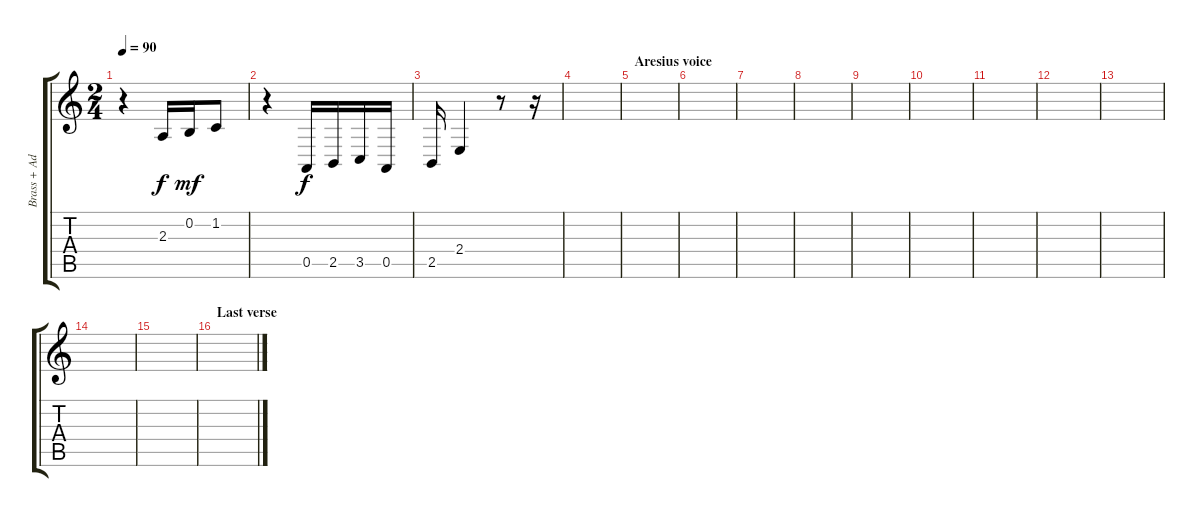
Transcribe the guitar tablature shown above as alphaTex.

\track ("Brass + Addition instruments" "Brass + Ad") {instrument brasssection}
\staff {score tabs}
\tuning (E4 B3 G3 D3 A2 E2) {hide}
\ts (2 4)
\tempo 90
\clef g2
\ks c
r.4{dy f} 2.3.16 0.2.16{dy mf} 1.2.8 |
r.4 0.5.16{dy f} 2.5.16 3.5.16 0.5.16 |
2.5.16 2.4.4 r.8 r.16 |
|
\section ("" "Aresius voice")
|
|
|
|
|
|
|
|
|
|
|
\section ("" "Last verse")
